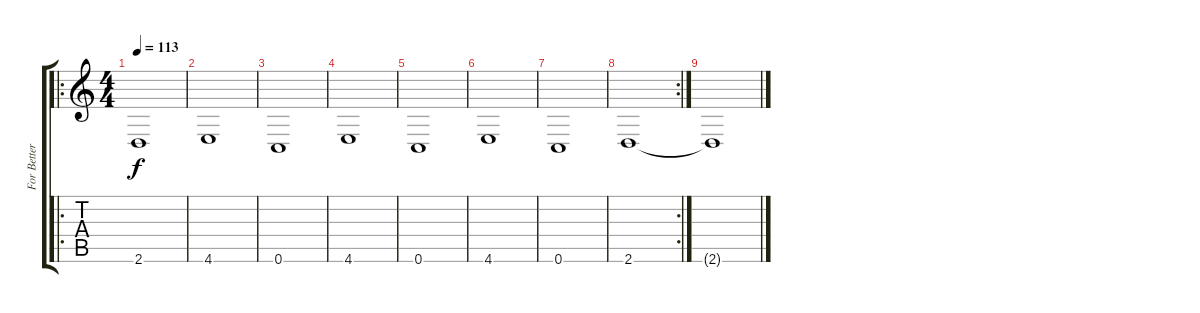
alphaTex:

\track ("For Better Sound" "For Better") {instrument contrabass}
\staff {score tabs}
\tuning (D4 A3 F3 C3 G2 C2) {hide}
\ro
\ts (4 4)
\tempo 113
\clef g2
\ks c
2.6{t}.1{dy f} |
4.6.1 |
0.6.1 |
4.6.1 |
0.6.1 |
4.6.1 |
0.6.1 |
\rc 2
2.6.1 |
2.6{t}.1
